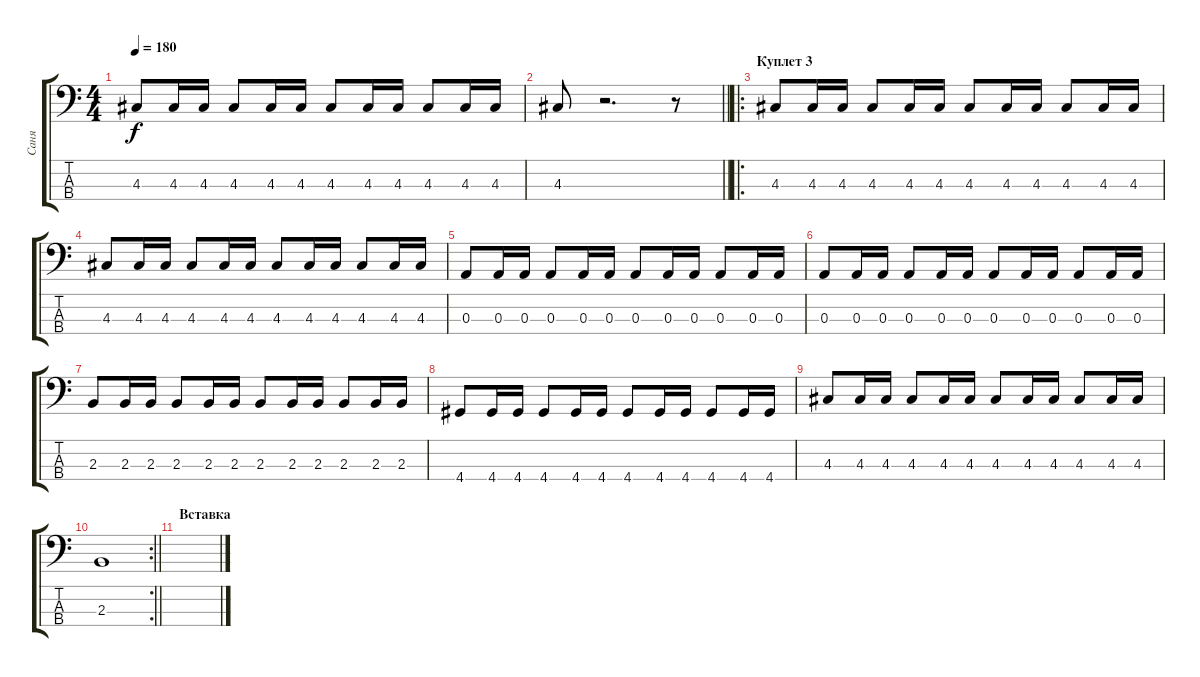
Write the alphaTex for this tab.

\track ("Саня" "Саня") {instrument electricbassfinger}
\staff {score tabs}
\tuning (G2 D2 A1 E1) {hide}
\ts (4 4)
\tempo 180
\clef f4
\ks c
4.3.8{dy f} 4.3.16 4.3.16 4.3.8 4.3.16 4.3.16 4.3.8 4.3.16 4.3.16 4.3.8 4.3.16 4.3.16 |
\barLineRight lightlight
4.3.8 r.2{d} r.8 |
\ro
\section ("" "Куплет 3")
4.3.8 4.3.16 4.3.16 4.3.8 4.3.16 4.3.16 4.3.8 4.3.16 4.3.16 4.3.8 4.3.16 4.3.16 |
4.3.8 4.3.16 4.3.16 4.3.8 4.3.16 4.3.16 4.3.8 4.3.16 4.3.16 4.3.8 4.3.16 4.3.16 |
0.3.8 0.3.16 0.3.16 0.3.8 0.3.16 0.3.16 0.3.8 0.3.16 0.3.16 0.3.8 0.3.16 0.3.16 |
0.3.8 0.3.16 0.3.16 0.3.8 0.3.16 0.3.16 0.3.8 0.3.16 0.3.16 0.3.8 0.3.16 0.3.16 |
2.3.8 2.3.16 2.3.16 2.3.8 2.3.16 2.3.16 2.3.8 2.3.16 2.3.16 2.3.8 2.3.16 2.3.16 |
4.4.8 4.4.16 4.4.16 4.4.8 4.4.16 4.4.16 4.4.8 4.4.16 4.4.16 4.4.8 4.4.16 4.4.16 |
4.3.8 4.3.16 4.3.16 4.3.8 4.3.16 4.3.16 4.3.8 4.3.16 4.3.16 4.3.8 4.3.16 4.3.16 |
\rc 2
\barLineRight lightlight
2.3.1 |
\section ("" "Вставка")
